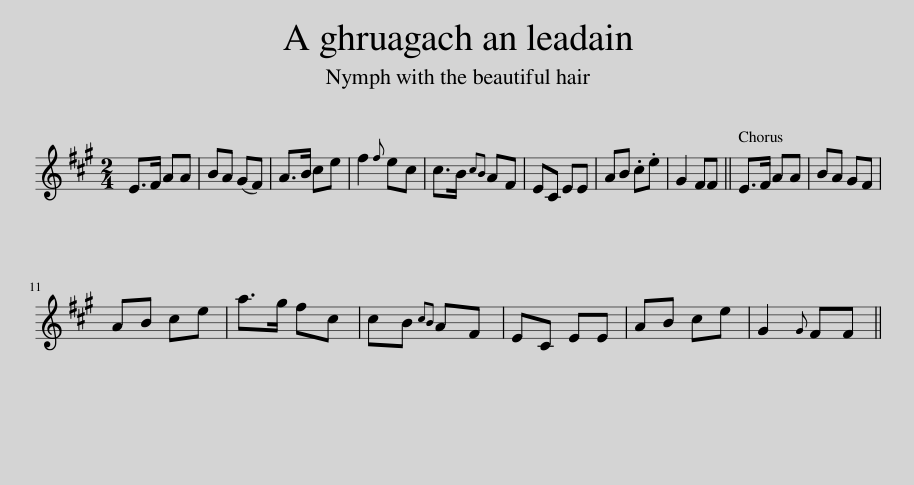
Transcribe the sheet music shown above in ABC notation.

X:1
L:1/8
M:2/4
I:linebreak $
K:A
V:1 treble
V:1
 E>F AA | BA (GF) | A>B ce | f2{f} ec | c>B{cB} AF | %5
 EC EE | AB .c.e | G2 FF || E>F AA | BA GF |$ %10
 AB ce | a>g fc | cB{cB} AF | EC EE | AB ce | %15
 G2{G} FF || %16
